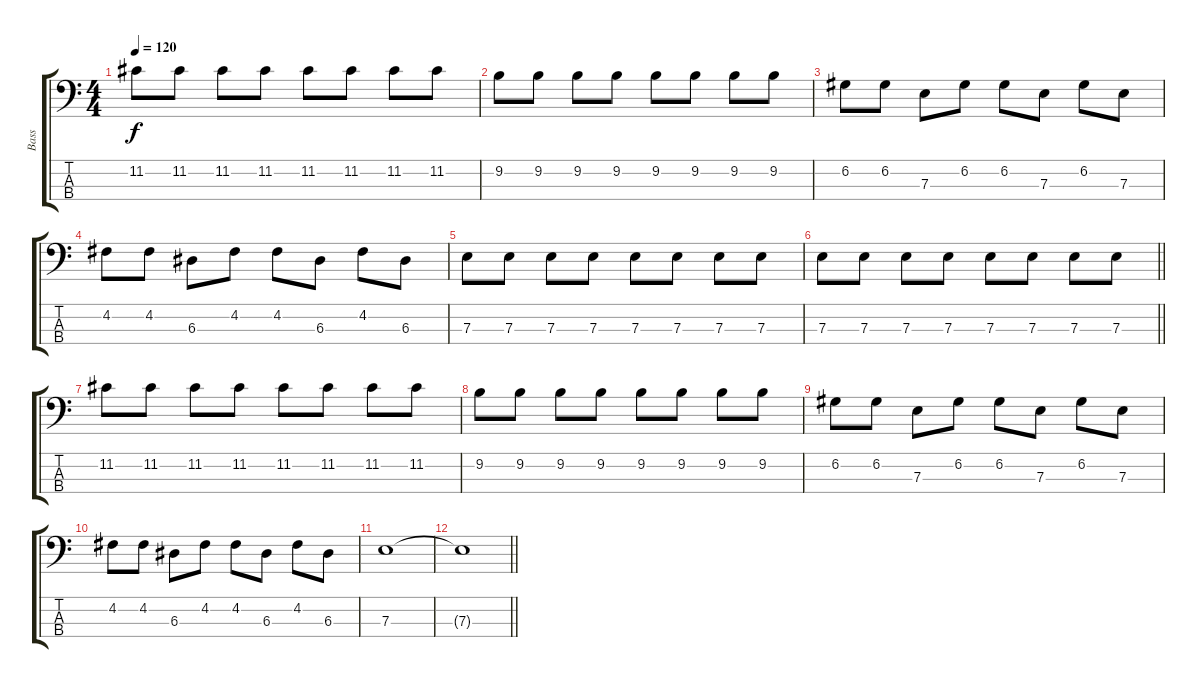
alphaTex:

\track ("Bass" "Bass") {instrument electricbasspick}
\staff {score tabs}
\tuning (G2 D2 A1 E1) {hide}
\ts (4 4)
\tempo 120
\clef f4
\ks c
11.2.8{dy f} 11.2.8 11.2.8 11.2.8 11.2.8 11.2.8 11.2.8 11.2.8 |
9.2.8 9.2.8 9.2.8 9.2.8 9.2.8 9.2.8 9.2.8 9.2.8 |
6.2.8 6.2.8 7.3.8 6.2.8 6.2.8 7.3.8 6.2.8 7.3.8 |
4.2.8 4.2.8 6.3.8 4.2.8 4.2.8 6.3.8 4.2.8 6.3.8 |
7.3.8 7.3.8 7.3.8 7.3.8 7.3.8 7.3.8 7.3.8 7.3.8 |
\barLineRight lightlight
7.3.8 7.3.8 7.3.8 7.3.8 7.3.8 7.3.8 7.3.8 7.3.8 |
11.2.8 11.2.8 11.2.8 11.2.8 11.2.8 11.2.8 11.2.8 11.2.8 |
9.2.8 9.2.8 9.2.8 9.2.8 9.2.8 9.2.8 9.2.8 9.2.8 |
6.2.8 6.2.8 7.3.8 6.2.8 6.2.8 7.3.8 6.2.8 7.3.8 |
4.2.8 4.2.8 6.3.8 4.2.8 4.2.8 6.3.8 4.2.8 6.3.8 |
7.3.1 |
\barLineRight lightlight
7.3{t}.1
